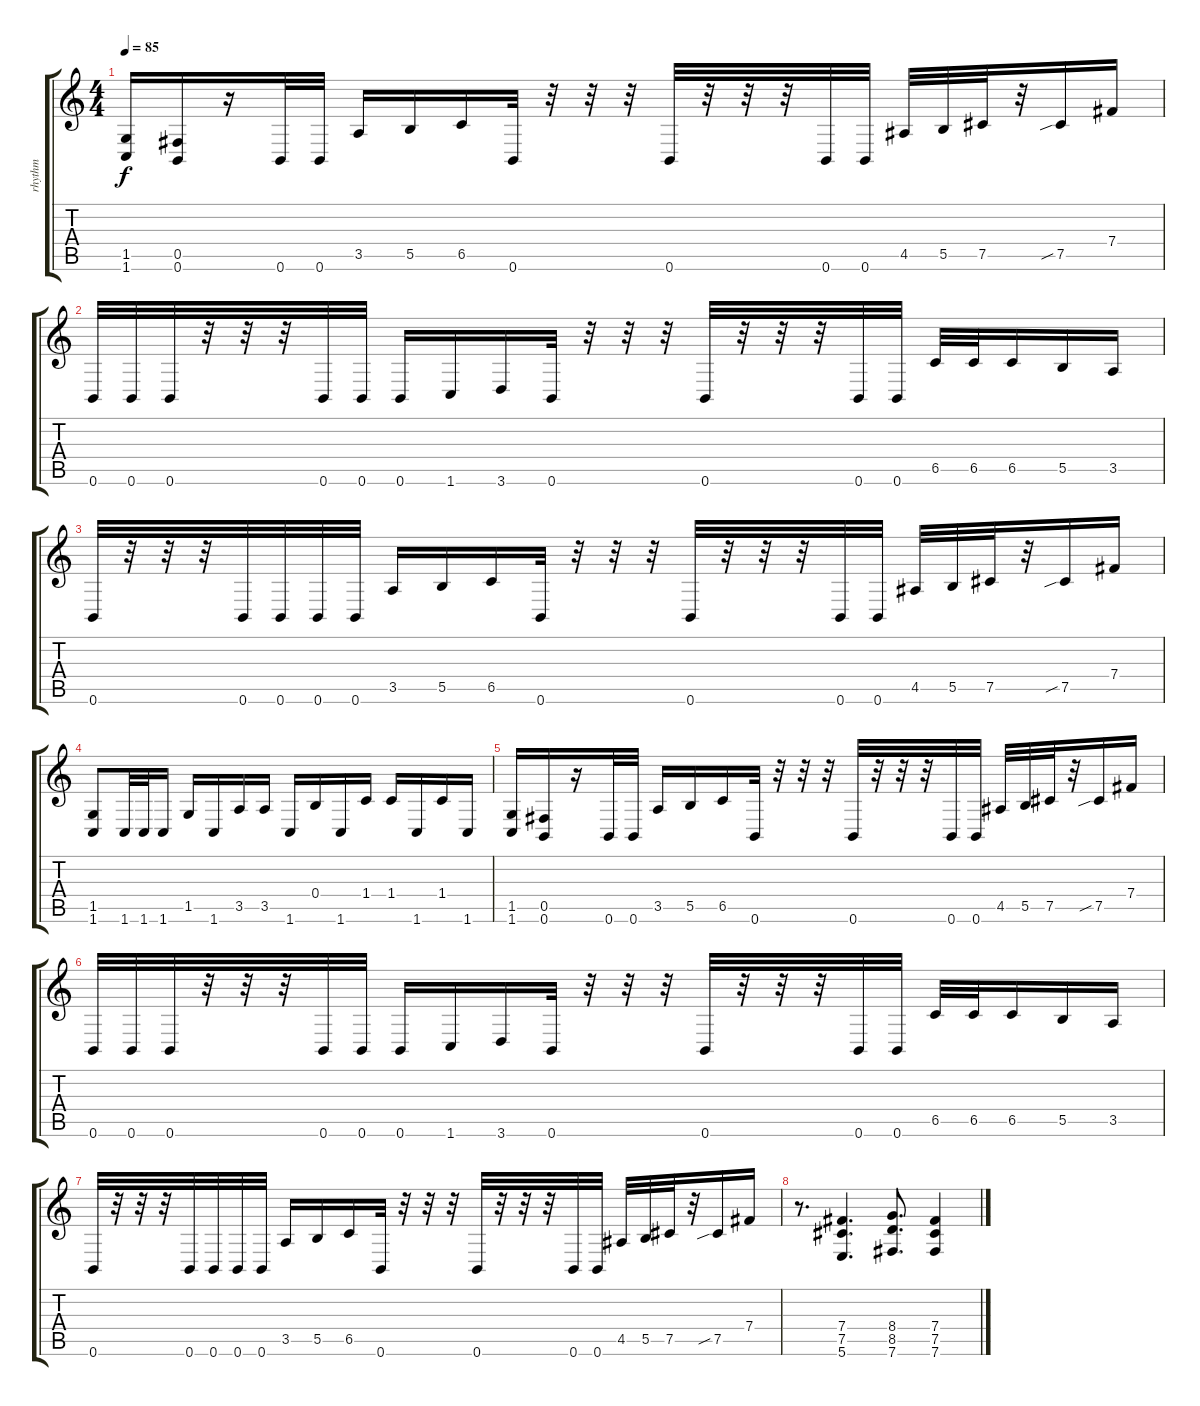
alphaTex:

\track ("rhythm" "rhythm") {instrument distortionguitar}
\staff {score tabs}
\tuning (Db4 Ab3 E3 B2 Gb2 B1) {hide}
\ts (4 4)
\tempo 85
\clef g2
\ks c
(1.5 1.6).16{dy f} (0.5 0.6).16 r.16 0.6.32 0.6.32 3.5.16 5.5.16 6.5.16 0.6.32 r.32 r.32 r.32 0.6.32 r.32 r.32 r.32 0.6.32 0.6.32 4.5.32 5.5.32 7.5.32 r.32 7.5{sib}.16 7.4.16 |
0.6.32 0.6.32 0.6.32 r.32 r.32 r.32 0.6.32 0.6.32 0.6.16 1.6.16 3.6.16 0.6.32 r.32 r.32 r.32 0.6.32 r.32 r.32 r.32 0.6.32 0.6.32 6.5.32 6.5.32 6.5.16 5.5.16 3.5.16 |
0.6.32 r.32 r.32 r.32 0.6.32 0.6.32 0.6.32 0.6.32 3.5.16 5.5.16 6.5.16 0.6.32 r.32 r.32 r.32 0.6.32 r.32 r.32 r.32 0.6.32 0.6.32 4.5.32 5.5.32 7.5.32 r.32 7.5{sib}.16 7.4.16 |
(1.5 1.6).8 1.6.32 1.6.32 1.6.16 1.5.16 1.6.16 3.5.16 3.5.16 1.6.16 0.4.16 1.6.16 1.4.16 1.4.16 1.6.16 1.4.16 1.6.16 |
(1.5 1.6).16 (0.5 0.6).16 r.16 0.6.32 0.6.32 3.5.16 5.5.16 6.5.16 0.6.32 r.32 r.32 r.32 0.6.32 r.32 r.32 r.32 0.6.32 0.6.32 4.5.32 5.5.32 7.5.32 r.32 7.5{sib}.16 7.4.16 |
0.6.32 0.6.32 0.6.32 r.32 r.32 r.32 0.6.32 0.6.32 0.6.16 1.6.16 3.6.16 0.6.32 r.32 r.32 r.32 0.6.32 r.32 r.32 r.32 0.6.32 0.6.32 6.5.32 6.5.32 6.5.16 5.5.16 3.5.16 |
0.6.32 r.32 r.32 r.32 0.6.32 0.6.32 0.6.32 0.6.32 3.5.16 5.5.16 6.5.16 0.6.32 r.32 r.32 r.32 0.6.32 r.32 r.32 r.32 0.6.32 0.6.32 4.5.32 5.5.32 7.5.32 r.32 7.5{sib}.16 7.4.16 |
r.8{d} (7.4 7.5 5.6).4{d} (8.4 8.5 7.6).8{d} (7.4 7.5 7.6).4
